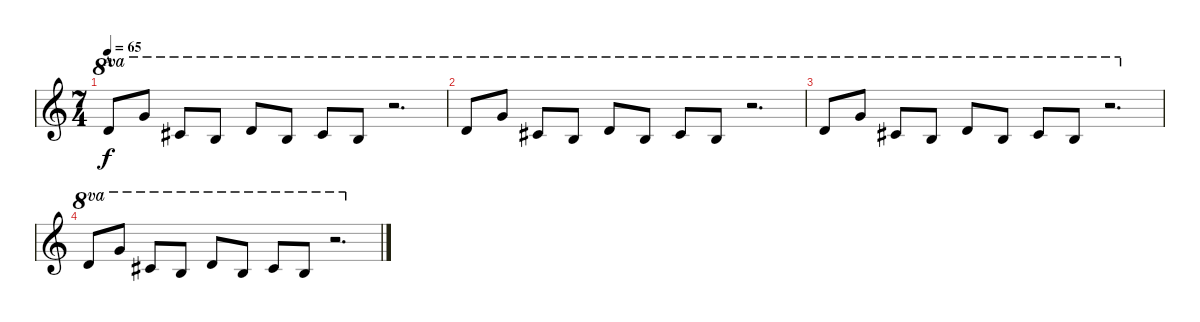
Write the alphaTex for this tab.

\track "" {instrument flute}
\staff {score}
\tuning (E4 B3 G3 D3 A2 E2) {hide}
\ts (7 4)
\section ("" "A")
\tempo 65
\clef g2
\ks c
15.2.8{ot 8va dy f} 15.1.8{ot 8va beam split} 14.2.8{ot 8va} 12.2.8{ot 8va beam split} 15.2.8{ot 8va} 12.2.8{ot 8va beam split} 14.2.8{ot 8va} 12.2.8{ot 8va} r.2{d ot 8va} |
15.2.8{ot 8va} 15.1.8{ot 8va beam split} 14.2.8{ot 8va} 12.2.8{ot 8va beam split} 15.2.8{ot 8va} 12.2.8{ot 8va beam split} 14.2.8{ot 8va} 12.2.8{ot 8va} r.2{d ot 8va} |
15.2.8{ot 8va} 15.1.8{ot 8va beam split} 14.2.8{ot 8va} 12.2.8{ot 8va beam split} 15.2.8{ot 8va} 12.2.8{ot 8va beam split} 14.2.8{ot 8va} 12.2.8{ot 8va} r.2{d ot 8va} |
15.2.8{ot 8va} 15.1.8{ot 8va beam split} 14.2.8{ot 8va} 12.2.8{ot 8va beam split} 15.2.8{ot 8va} 12.2.8{ot 8va beam split} 14.2.8{ot 8va} 12.2.8{ot 8va} r.2{d ot 8va}
